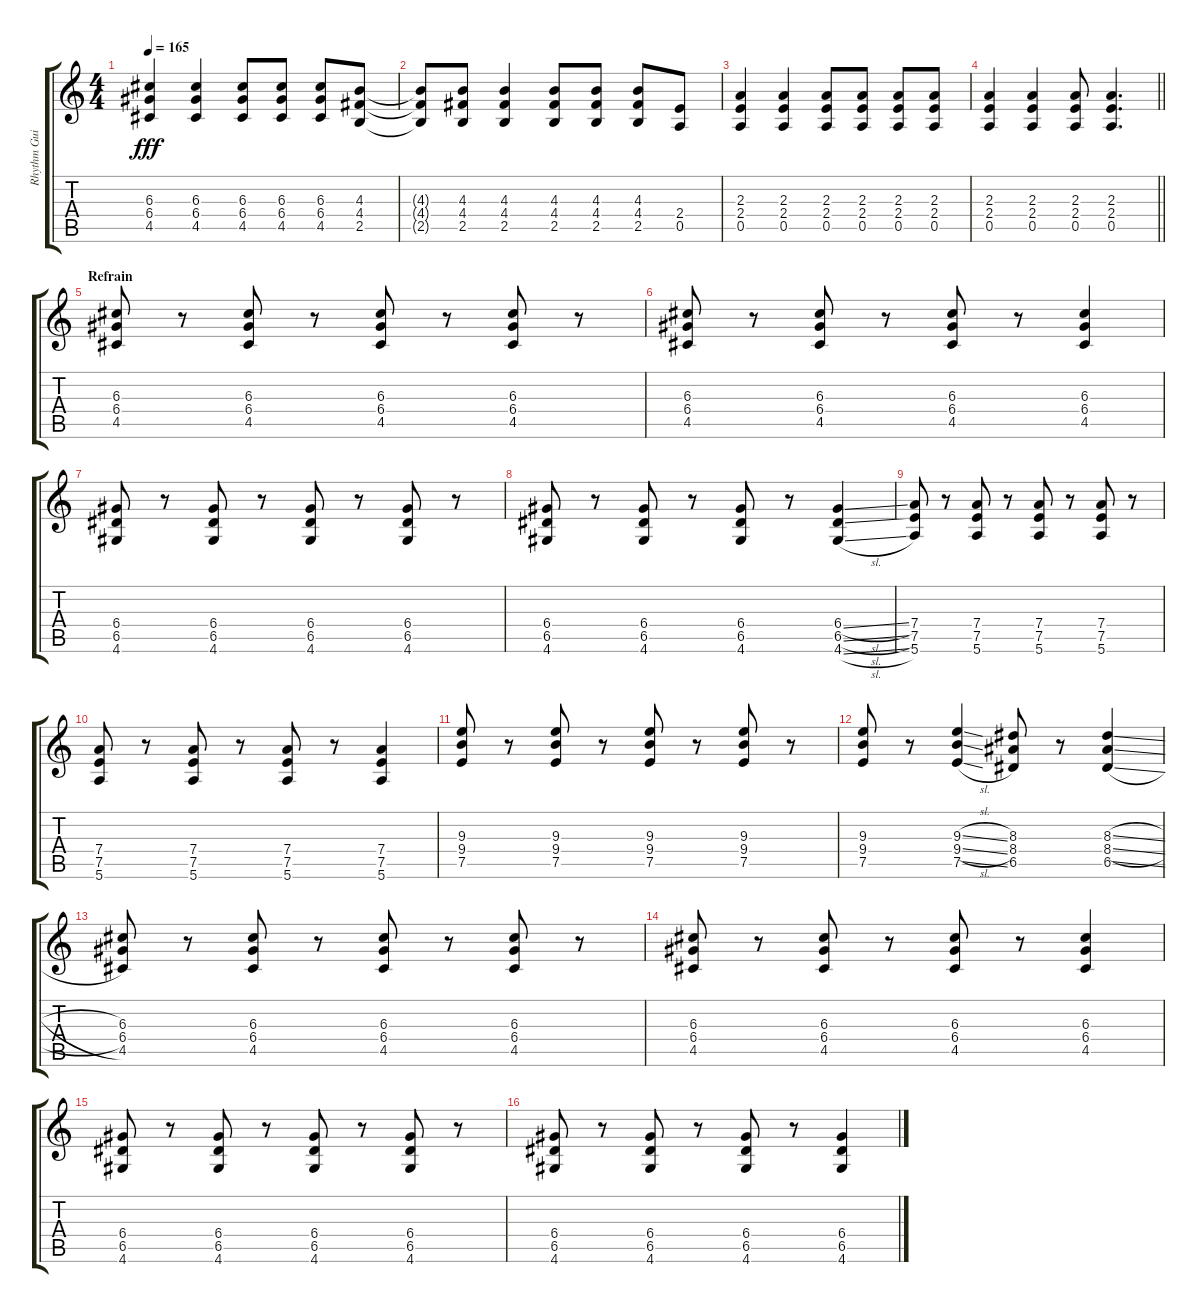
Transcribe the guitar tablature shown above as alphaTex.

\track ("Rhythm Guitar" "Rhythm Gui") {instrument overdrivenguitar}
\staff {score tabs}
\tuning (E4 B3 G3 D3 A2 E2) {hide}
\ts (4 4)
\tempo 165
\clef g2
\ks c
(6.3 6.4 4.5).4{dy fff} (6.3 6.4 4.5).4 (6.3 6.4 4.5).8 (6.3 6.4 4.5).8 (6.3 6.4 4.5).8 (4.3 4.4 2.5).8 |
(4.3{t} 4.4{t} 2.5{t}).8 (4.3 4.4 2.5).8 (4.3 4.4 2.5).4 (4.3 4.4 2.5).8 (4.3 4.4 2.5).8 (4.3 4.4 2.5).8 (2.4 0.5).8 |
(2.3 2.4 0.5).4 (2.3 2.4 0.5).4 (2.3 2.4 0.5).8 (2.3 2.4 0.5).8 (2.3 2.4 0.5).8 (2.3 2.4 0.5).8 |
\barLineRight lightlight
(2.3 2.4 0.5).4 (2.3 2.4 0.5).4 (2.3 2.4 0.5).8 (2.3 2.4 0.5).4{d} |
\section ("" "Refrain")
(6.3 6.4 4.5).8 r.8 (6.3 6.4 4.5).8 r.8 (6.3 6.4 4.5).8 r.8 (6.3 6.4 4.5).8 r.8 |
(6.3 6.4 4.5).8 r.8 (6.3 6.4 4.5).8 r.8 (6.3 6.4 4.5).8 r.8 (6.3 6.4 4.5).4 |
(6.4 6.5 4.6).8 r.8 (6.4 6.5 4.6).8 r.8 (6.4 6.5 4.6).8 r.8 (6.4 6.5 4.6).8 r.8 |
(6.4 6.5 4.6).8 r.8 (6.4 6.5 4.6).8 r.8 (6.4 6.5 4.6).8 r.8 (6.4{sl} 6.5{sl} 4.6{sl}).4 |
(7.4 7.5 5.6).8 r.8 (7.4 7.5 5.6).8 r.8 (7.4 7.5 5.6).8 r.8 (7.4 7.5 5.6).8 r.8 |
(7.4 7.5 5.6).8 r.8 (7.4 7.5 5.6).8 r.8 (7.4 7.5 5.6).8 r.8 (7.4 7.5 5.6).4 |
(9.3 9.4 7.5).8 r.8 (9.3 9.4 7.5).8 r.8 (9.3 9.4 7.5).8 r.8 (9.3 9.4 7.5).8 r.8 |
(9.3 9.4 7.5).8 r.8 (9.3{sl} 9.4{sl} 7.5{sl}).4 (8.3 8.4 6.5).8 r.8 (8.3{sl} 8.4{sl} 6.5{sl}).4 |
(6.3 6.4 4.5).8 r.8 (6.3 6.4 4.5).8 r.8 (6.3 6.4 4.5).8 r.8 (6.3 6.4 4.5).8 r.8 |
(6.3 6.4 4.5).8 r.8 (6.3 6.4 4.5).8 r.8 (6.3 6.4 4.5).8 r.8 (6.3 6.4 4.5).4 |
(6.4 6.5 4.6).8 r.8 (6.4 6.5 4.6).8 r.8 (6.4 6.5 4.6).8 r.8 (6.4 6.5 4.6).8 r.8 |
(6.4 6.5 4.6).8 r.8 (6.4 6.5 4.6).8 r.8 (6.4 6.5 4.6).8 r.8 (6.4 6.5 4.6).4
